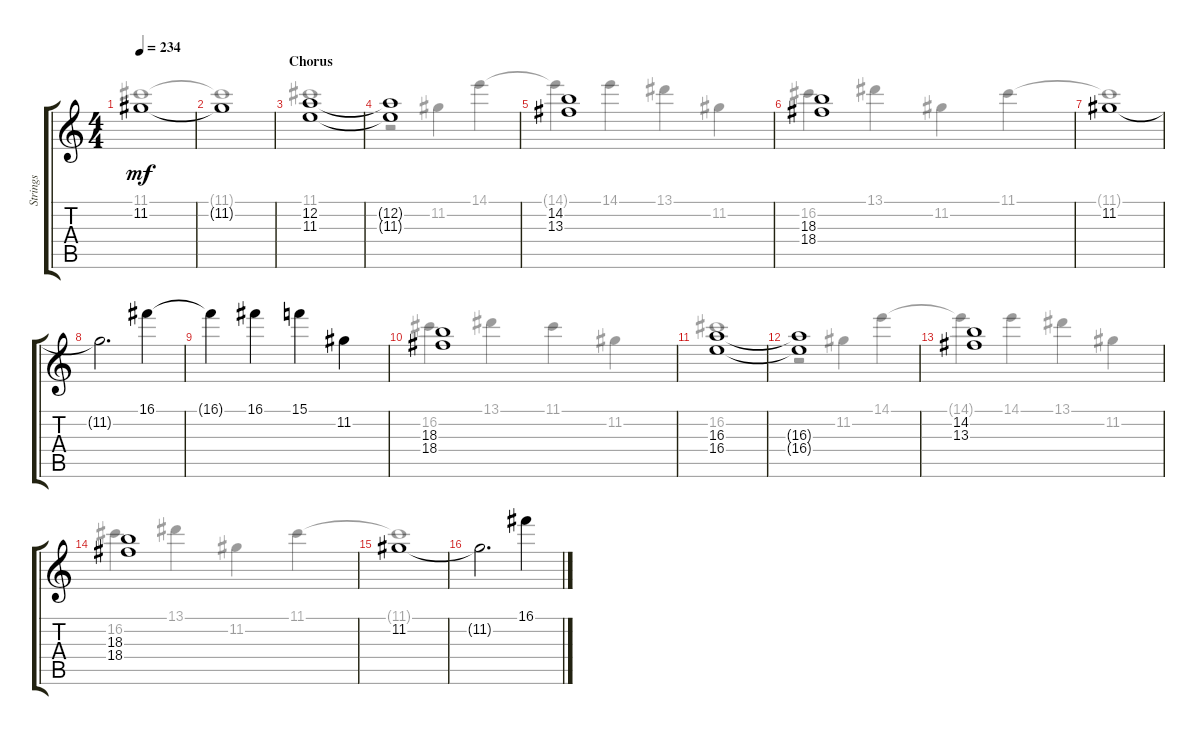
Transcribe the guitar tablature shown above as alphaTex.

\track ("Strings" "Strings") {instrument electricguitarclean}
\staff {score tabs}
\tuning (D4 A3 F3 C3 G2 C2) {hide}
\voice
\ts (4 4)
\tempo 234
\clef g2
\ks aminor
11.2{t}.1{dy mf} |
11.2{t}.1 |
\section ("" "Chorus")
(12.2 11.3).1 |
(12.2{t} 11.3{t}).1 |
(14.2 13.3).1 |
(18.3 18.4).1 |
11.2.1 |
11.2{t}.2{d} 16.1.4 |
16.1{t}.4 16.1.4 15.1.4 11.2.4 |
(18.3 18.4).1 |
(16.3 16.4).1 |
(16.3{t} 16.4{t}).1 |
(14.2 13.3).1 |
(18.3 18.4).1 |
11.2.1 |
11.2{t}.2{d} 16.1.4
\voice
\clef g2
\ottava regular
\simile none
\ks aminor
11.1{t}.1{dy mf} |
11.1{t}.1 |
11.1.1 |
r.2 11.2.4 14.1.4 |
14.1{t}.4 14.1.4 13.1.4 11.2.4 |
16.2.4 13.1.4 11.2.4 11.1.4 |
11.1{t}.1 |
|
|
16.2.4 13.1.4 11.1.4 11.2.4 |
16.2.1 |
r.2 11.2.4 14.1.4 |
14.1{t}.4 14.1.4 13.1.4 11.2.4 |
16.2.4 13.1.4 11.2.4 11.1.4 |
11.1{t}.1 |
